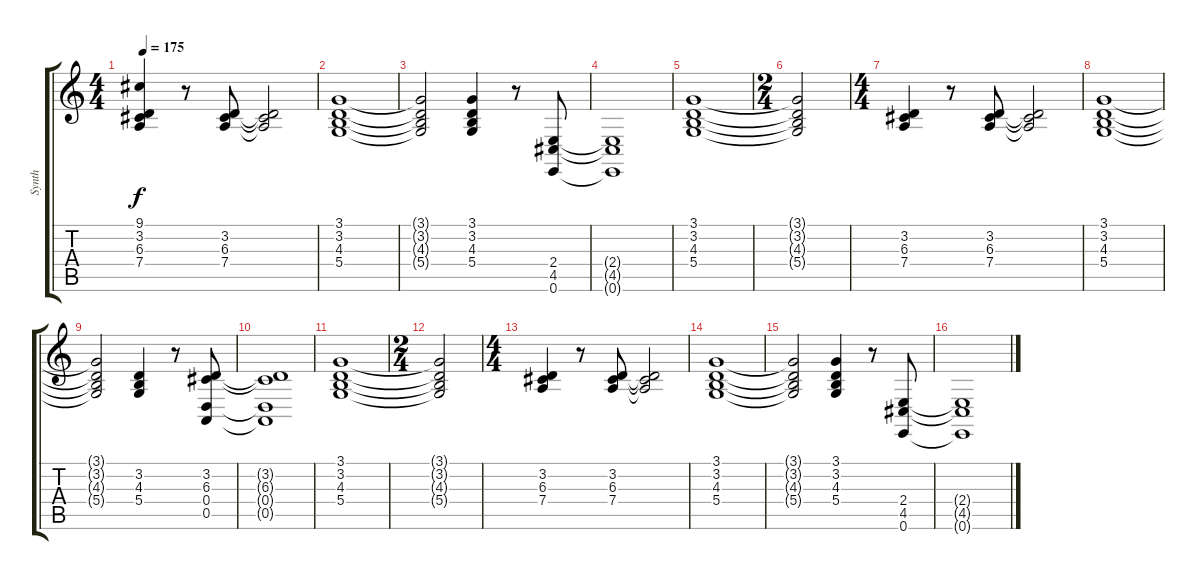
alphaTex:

\track ("Synth" "Synth") {instrument lead2sawtooth}
\staff {score tabs}
\tuning (E4 B3 G3 D3 A2 E2) {hide}
\ts (4 4)
\tempo 175
\clef g2
\ks c
(9.1 3.2 6.3 7.4).4{dy f} r.8 (3.2 6.3 7.4).8 (3.2{t} 6.3{t} 7.4{t}).2 |
(3.1 3.2 4.3 5.4).1 |
(3.1{t} 3.2{t} 4.3{t} 5.4{t}).2 (3.1 3.2 4.3 5.4).4 r.8 (2.4 4.5 0.6).8 |
(2.4{t} 4.5{t} 0.6{t}).1 |
(3.1 3.2 4.3 5.4).1{volume 7} |
\ts (2 4)
(3.1{t} 3.2{t} 4.3{t} 5.4{t}).2 |
\ts (4 4)
(3.2 6.3 7.4).4 r.8 (3.2 6.3 7.4).8 (3.2{t} 6.3{t} 7.4{t}).2 |
(3.1 3.2 4.3 5.4).1 |
(3.1{t} 3.2{t} 4.3{t} 5.4{t}).2 (3.2 4.3 5.4).4 r.8 (3.2 6.3 0.4 0.5).8 |
(3.2{t} 6.3{t} 0.4{t} 0.5{t}).1 |
(3.1 3.2 4.3 5.4).1 |
\ts (2 4)
(3.1{t} 3.2{t} 4.3{t} 5.4{t}).2 |
\ts (4 4)
(3.2 6.3 7.4).4 r.8 (3.2 6.3 7.4).8 (3.2{t} 6.3{t} 7.4{t}).2 |
(3.1 3.2 4.3 5.4).1 |
(3.1{t} 3.2{t} 4.3{t} 5.4{t}).2 (3.1 3.2 4.3 5.4).4 r.8 (2.4 4.5 0.6).8 |
(2.4{t} 4.5{t} 0.6{t}).1
